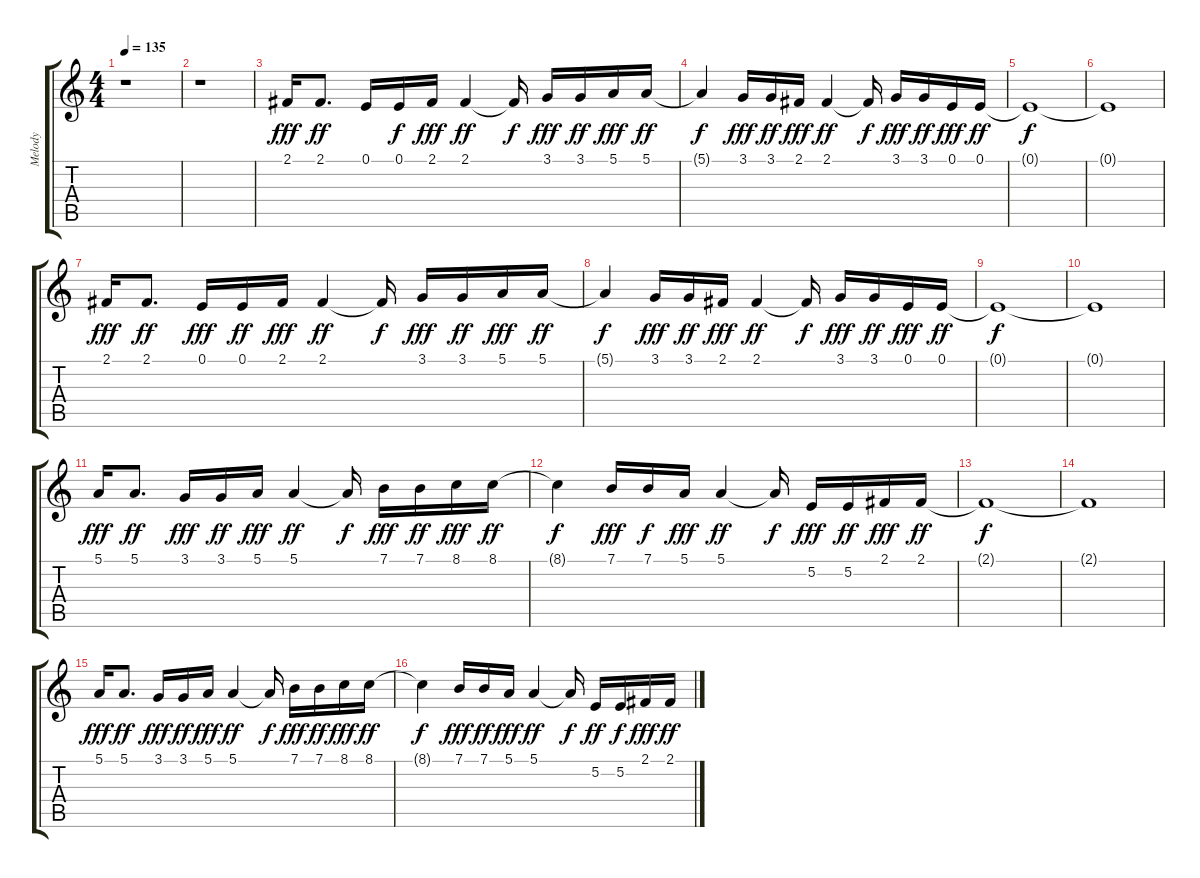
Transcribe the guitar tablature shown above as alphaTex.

\track ("Melody" "Melody") {instrument brasssection}
\staff {score tabs}
\tuning (E4 B3 G3 D3 A2 E2) {hide}
\ts (4 4)
\tempo 135
\clef g2
\ks c
r.1{dy fff} |
r.1 |
2.1.16 2.1.8{d dy ff} 0.1.16 0.1.16{dy f} 2.1.16{dy fff} 2.1.4{dy ff} 2.1{t}.16{dy f} 3.1.16{dy fff} 3.1.16{dy ff} 5.1.16{dy fff} 5.1.16{dy ff} |
5.1{t}.4{dy f} 3.1.16{dy fff} 3.1.16{dy ff} 2.1.16{dy fff} 2.1.4{dy ff} 2.1{t}.16{dy f} 3.1.16{dy fff} 3.1.16{dy ff} 0.1.16{dy fff} 0.1.16{dy ff} |
0.1{t}.1{dy f} |
0.1{t}.1 |
2.1.16{dy fff} 2.1.8{d dy ff} 0.1.16{dy fff} 0.1.16{dy ff} 2.1.16{dy fff} 2.1.4{dy ff} 2.1{t}.16{dy f} 3.1.16{dy fff} 3.1.16{dy ff} 5.1.16{dy fff} 5.1.16{dy ff} |
5.1{t}.4{dy f} 3.1.16{dy fff} 3.1.16{dy ff} 2.1.16{dy fff} 2.1.4{dy ff} 2.1{t}.16{dy f} 3.1.16{dy fff} 3.1.16{dy ff} 0.1.16{dy fff} 0.1.16{dy ff} |
0.1{t}.1{dy f} |
0.1{t}.1 |
5.1.16{dy fff} 5.1.8{d dy ff} 3.1.16{dy fff} 3.1.16{dy ff} 5.1.16{dy fff} 5.1.4{dy ff} 5.1{t}.16{dy f} 7.1.16{dy fff} 7.1.16{dy ff} 8.1.16{dy fff} 8.1.16{dy ff} |
8.1{t}.4{dy f} 7.1.16{dy fff} 7.1.16{dy f} 5.1.16{dy fff} 5.1.4{dy ff} 5.1{t}.16{dy f} 5.2.16{dy fff} 5.2.16{dy ff} 2.1.16{dy fff} 2.1.16{dy ff} |
2.1{t}.1{dy f} |
2.1{t}.1 |
5.1.16{dy fff} 5.1.8{d dy ff} 3.1.16{dy fff} 3.1.16{dy ff} 5.1.16{dy fff} 5.1.4{dy ff} 5.1{t}.16{dy f} 7.1.16{dy fff} 7.1.16{dy ff} 8.1.16{dy fff} 8.1.16{dy ff} |
8.1{t}.4{dy f} 7.1.16{dy fff} 7.1.16{dy ff} 5.1.16{dy fff} 5.1.4{dy ff} 5.1{t}.16{dy f} 5.2.16{dy ff} 5.2.16{dy f} 2.1.16{dy fff} 2.1.16{dy ff}
